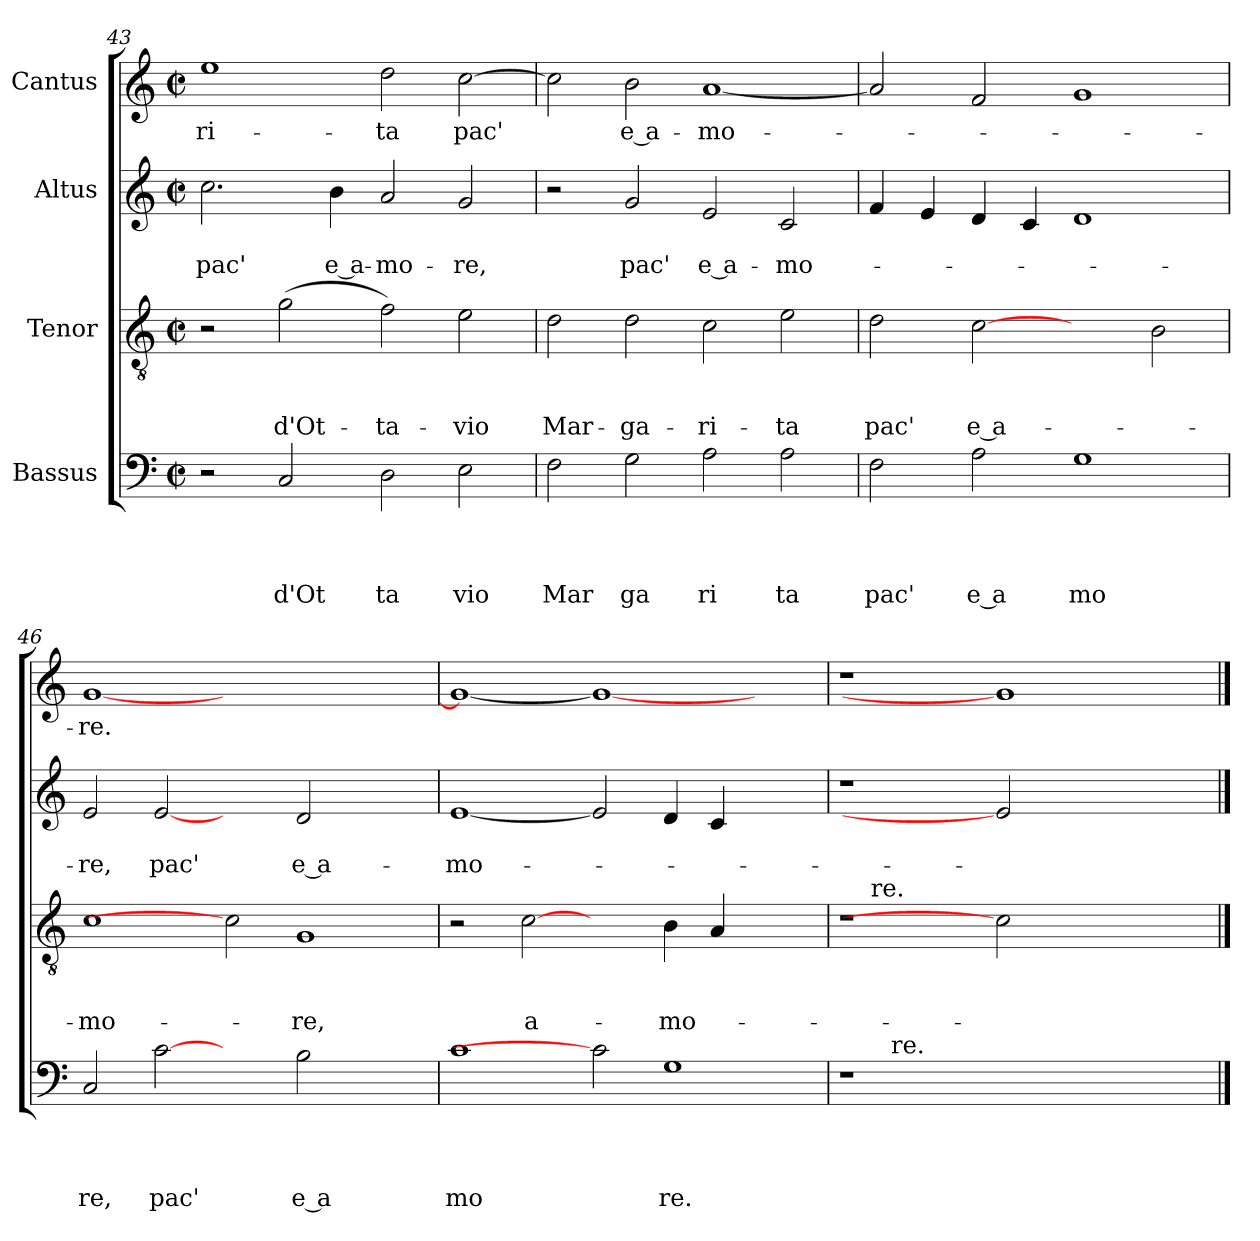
**kern	**text	**text	**text	**text	**kern	**text	**text	**text	**kern	**text	**text	**dynam	**kern	**text
*part4	*part4	*part4	*part4	*part4	*part3	*part3	*part3	*part3	*part2	*part2	*part2	*part2	*part1	*part1
*staff4	*staff4	*staff4	*staff4	*staff4	*staff3	*staff3	*staff3	*staff3	*staff2	*staff2	*staff2	*staff2	*staff1	*staff1
*I"Bassus	*	*	*	*	*I"Tenor	*	*	*	*I"Altus	*	*	*	*I"Cantus	*
!!LO:LB:g=z
*clefF4	*	*	*	*	*clefGv2	*	*	*	*clefG2	*	*	*	*clefG2	*
*k[]	*	*	*	*	*k[]	*	*	*	*k[]	*	*	*	*k[]	*
*C:	*	*	*	*	*C:	*	*	*	*C:	*	*	*	*C:	*
*M2/2	*	*	*	*	*M2/2	*	*	*	*M2/2	*	*	*	*M2/2	*
*met(c|)	*	*	*	*	*met(c|)	*	*	*	*met(c|)	*	*	*	*met(c|)	*
=43	=43	=43	=43	=43	=43	=43	=43	=43	=43	=43	=43	=43	=43	=43
!	!	!	!	!	!	!	!	!	!	!	!LO:LY:b	!	!	!LO:LY:b
2r	.	.	.	.	2r	.	.	.	2.cc\	.	pac'	.	1ee	-ri-
!	!	!	!	!LO:LY:b	!	!	!	!LO:LY:b	!	!	!	!	!	!
2C/	.	.	.	d'Ot	(>2g\	.	.	d'Ot-	.	.	.	.	.	.
!	!	!	!	!	!	!	!	!	!	!	!LO:LY:b:rj	!	!	!
.	.	.	.	.	.	.	.	.	4b\	.	e a-	.	.	.
!	!	!	!	!LO:LY:b	!	!	!	!LO:LY:b	!	!	!LO:LY:b	!	!	!LO:LY:b
2D\	.	.	.	ta	2f\)	.	.	-ta-	2a/	.	-mo-	.	2dd\	-ta
!	!	!	!	!LO:LY:b	!	!	!	!LO:LY:b	!	!	!LO:LY:b	!	!	!LO:LY:b
2E\	.	.	.	vio	2e\	.	.	-vio	2g/	.	-re,	.	[>2cc\	pac'
=44	=44	=44	=44	=44	=44	=44	=44	=44	=44	=44	=44	=44	=44	=44
!	!	!	!	!LO:LY:b	!	!	!	!LO:LY:b	!	!	!	!	!	!
2F\	.	.	.	Mar	2d\	.	.	Mar-	2r	.	.	.	2cc\]	.
!	!	!	!	!LO:LY:b	!	!	!	!LO:LY:b	!	!	!LO:LY:b	!	!	!LO:LY:b:rj
2G\	.	.	.	ga	2d\	.	.	-ga-	2g/	.	pac'	.	2b\	e a-
!	!	!	!	!LO:LY:b	!	!	!	!LO:LY:b	!	!	!LO:LY:b:rj	!	!	!LO:LY:b
2A\	.	.	.	ri	2c\	.	.	-ri-	2e/	.	e a-	.	[<1a	-mo-
!	!	!	!	!LO:LY:b	!	!	!	!LO:LY:b	!	!	!LO:LY:b	!	!	!
2A\	.	.	.	ta	2e\	.	.	-ta	2c/	.	-mo-	.	.	.
=45	=45	=45	=45	=45	=45	=45	=45	=45	=45	=45	=45	=45	=45	=45
!	!	!	!	!LO:LY:b	!	!	!	!LO:LY:b	!	!	!	!	!	!
2F\	.	.	.	pac'	2d\	.	.	pac'	4f/	.	.	.	2a/]	.
.	.	.	.	.	.	.	.	.	4e/	.	.	.	.	.
!	!	!	!	!LO:LY:b:rj	!	!	!	!LO:LY:b:rj	!	!	!	!	!	!
2A\	.	.	.	e a	[2c	.	.	e a-	4d/	.	.	.	2f/	.
.	.	.	.	.	.	.	.	.	4c/	.	.	.	.	.
!	!	!	!	!LO:LY:b	!	!	!	!	!	!	!	!	!	!
1G	.	.	.	mo	2ryy	.	.	.	1d	.	.	.	1g	.
.	.	.	.	.	2B\	.	.	.	.	.	.	.	.	.
=46	=46	=46	=46	=46	=46	=46	=46	=46	=46	=46	=46	=46	=46	=46
!	!	!	!	!LO:LY:b	!	!	!	!LO:LY:b	!	!	!LO:LY:b	!	!	!LO:LY:b
2C/	.	.	.	re,	1c	.	.	-mo-	2e/	.	-re,	.	[<1g	-re.
!	!	!	!	!LO:LY:b	!	!	!	!	!	!	!LO:LY:b	!	!	!
[2c	.	.	.	pac'	.	.	.	.	[2e	.	pac'	.	.	.
2ryy	.	.	.	.	2c]	.	.	.	2ryy	.	.	.	1.ryy	.
!	!	!	!	!LO:LY:b:rj	!	!	!	!LO:LY:b	!	!	!LO:LY:b:rj	!	!	!
2B\	.	.	.	e a	1G	.	.	-re,	2d/	.	e a-	.	.	.
2ryy	.	.	.	.	.	.	.	.	2ryy	.	.	.	.	.
=47	=47	=47	=47	=47	=47	=47	=47	=47	=47	=47	=47	=47	=47	=47
!	!	!	!	!LO:LY:b	!	!	!	!	!	!	!LO:LY:b	!	!	!
1c	.	.	.	mo	2r	.	.	.	[1e	.	-mo-	.	1g_	.
!	!	!	!	!	!	!	!	!LO:LY:b	!	!	!	!	!	!
.	.	.	.	.	[2c	.	.	a-	.	.	.	.	.	.
2c]	.	.	.	.	2ryy	.	.	.	2e]	.	.	.	1g_	.
!	!	!	!	!LO:LY:b	!	!	!	!LO:LY:b	!	!	!	!	!	!
1G	.	.	.	re.	4B\	.	.	-mo-	4d/	.	.	.	.	.
.	.	.	.	.	4A/	.	.	.	4c/	.	.	.	.	.
.	.	.	.	.	2ryy	.	.	.	2ryy	.	.	.	2ryy	.
=48	=48	=48	=48	=48	=48	=48	=48	=48	=48	=48	=48	=48	=48	=48
*^	*	*	*	*	*^	*	*	*	*^	*	*	*	*	*
1r	8.ryy	.	.	.	.	1r	8ryy	.	.	.	1r	8..ryy	.	.	.	1r	.
!	!	!	!	!	!	!	!LO:TX:a:t=re.	!	!	!	!	!	!	!	!	!	!
.	.	.	.	.	.	.	1...ryy	.	.	.	.	.	.	.	.	.	.
!	!LO:TX:a:t=re.	!	!	!	!	!	!	!	!	!	!	!	!	!	!	!	!
.	1ryy	.	.	.	.	.	.	.	.	.	.	.	.	.	.	.	.
!	!	!	!	!	!	!	!	!	!	!	!	!	!	!	!LO:DY:a	!	!
!	!	!	!	!	!	!	!	!	!	!	!	!	!	!	!LO:DY:n=1:b	!	!
.	.	.	.	.	.	.	.	.	.	.	.	1ryy	.	.	fz ffff	.	.
1ryy	.	.	.	.	.	2c]	.	.	.	.	2e]	.	.	.	.	1g]	.
.	2ryy	.	.	.	.	.	.	.	.	.	.	.	.	.	.	.	.
.	.	.	.	.	.	.	.	.	.	.	.	2ryy	.	.	.	.	.
.	.	.	.	.	.	2ryy	.	.	.	.	2ryy	.	.	.	.	.	.
.	4ryy	.	.	.	.	.	.	.	.	.	.	.	.	.	.	.	.
.	.	.	.	.	.	.	.	.	.	.	.	4ryy	.	.	.	.	.
.	16ryy	.	.	.	.	.	.	.	.	.	.	.	.	.	.	.	.
.	.	.	.	.	.	.	.	.	.	.	.	32ryy	.	.	.	.	.
*v	*v	*	*	*	*	*	*	*	*	*	*v	*v	*	*	*	*	*
*	*	*	*	*	*v	*v	*	*	*	*	*	*	*	*	*
==	==	==	==	==	==	==	==	==	==	==	==	==	==	==
*-	*-	*-	*-	*-	*-	*-	*-	*-	*-	*-	*-	*-	*-	*-
